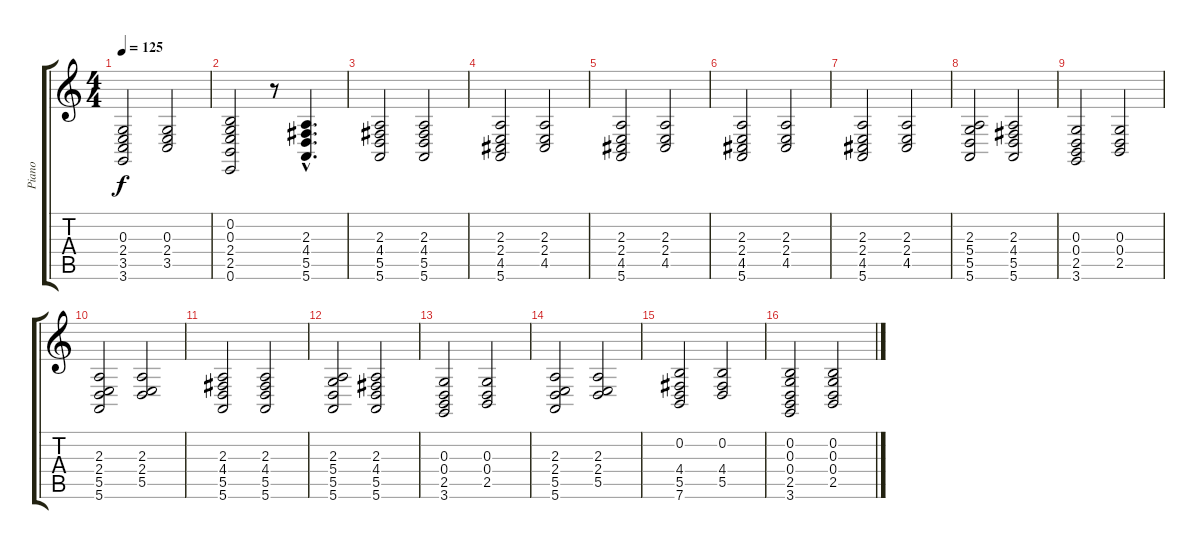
\track ("Piano" "Piano") {instrument electricgrandpiano}
\staff {score tabs}
\tuning (E4 B3 G3 D3 A2 E2) {hide}
\ts (4 4)
\tempo 125
\clef g2
\ks c
(0.3 2.4 3.5 3.6).2{dy f} (0.3 2.4 3.5).2 |
(0.2 0.3 2.4 2.5 0.6).2 r.8 (2.3{hac} 4.4{hac} 5.5{hac} 5.6{hac}).4{d} |
(2.3 4.4 5.5 5.6).2 (2.3 4.4 5.5 5.6).2 |
(2.3 2.4 4.5 5.6).2 (2.3 2.4 4.5).2 |
(2.3 2.4 4.5 5.6).2 (2.3 2.4 4.5).2 |
(2.3 2.4 4.5 5.6).2 (2.3 2.4 4.5).2 |
(2.3 2.4 4.5 5.6).2 (2.3 2.4 4.5).2 |
(2.3 5.4 5.5 5.6).2 (2.3 4.4 5.5 5.6).2 |
(0.3 0.4 2.5 3.6).2 (0.3 0.4 2.5).2 |
(2.3 2.4 5.5 5.6).2 (2.3 2.4 5.5).2 |
(2.3 4.4 5.5 5.6).2 (2.3 4.4 5.5 5.6).2 |
(2.3 5.4 5.5 5.6).2 (2.3 4.4 5.5 5.6).2 |
(0.3 0.4 2.5 3.6).2 (0.3 0.4 2.5).2 |
(2.3 2.4 5.5 5.6).2 (2.3 2.4 5.5).2 |
(0.2 4.4 5.5 7.6).2 (0.2 4.4 5.5).2 |
(0.2 0.3 0.4 2.5 3.6).2 (0.2 0.3 0.4 2.5).2
